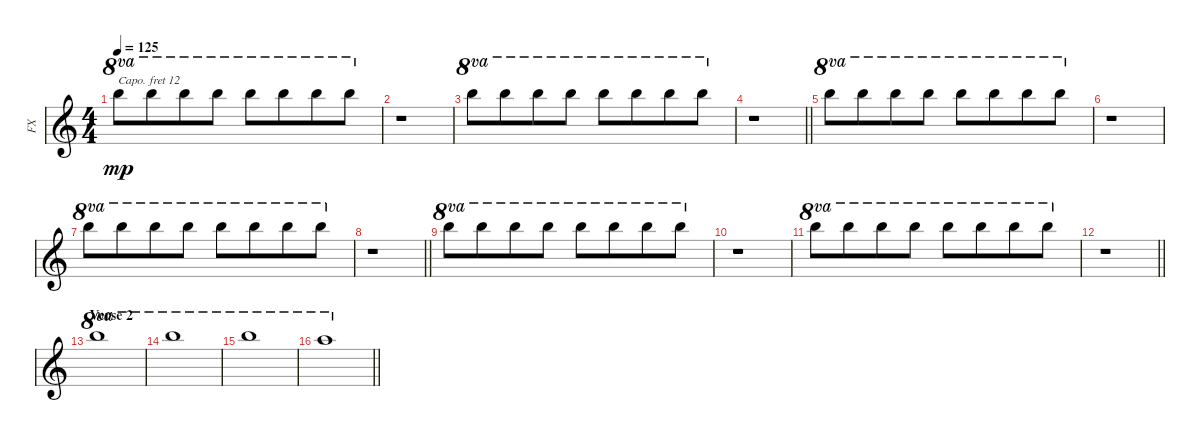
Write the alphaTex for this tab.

\track ("FX" "FX") {instrument celesta}
\staff {score}
\capo 12
\tuning (E4 B3 G3 D3 A2 E2) {hide}
\ts (4 4)
\tempo 125
\clef g2
\ks c
19.1.8{ot 8va dy mp} 19.1.8{ot 8va beam merge} 19.1.8{ot 8va} 19.1.8{ot 8va} 19.1.8{ot 8va} 19.1.8{ot 8va beam merge} 19.1.8{ot 8va} 19.1.8{ot 8va} |
r.1 |
19.1.8{ot 8va} 19.1.8{ot 8va beam merge} 19.1.8{ot 8va} 19.1.8{ot 8va} 19.1.8{ot 8va} 19.1.8{ot 8va beam merge} 19.1.8{ot 8va} 19.1.8{ot 8va} |
\barLineRight lightlight
r.1 |
\section ("" "")
19.1.8{ot 8va} 19.1.8{ot 8va beam merge} 19.1.8{ot 8va} 19.1.8{ot 8va} 19.1.8{ot 8va} 19.1.8{ot 8va beam merge} 19.1.8{ot 8va} 19.1.8{ot 8va} |
r.1 |
19.1.8{ot 8va} 19.1.8{ot 8va beam merge} 19.1.8{ot 8va} 19.1.8{ot 8va} 19.1.8{ot 8va} 19.1.8{ot 8va beam merge} 19.1.8{ot 8va} 19.1.8{ot 8va} |
\barLineRight lightlight
r.1 |
19.1.8{ot 8va} 19.1.8{ot 8va beam merge} 19.1.8{ot 8va} 19.1.8{ot 8va} 19.1.8{ot 8va} 19.1.8{ot 8va beam merge} 19.1.8{ot 8va} 19.1.8{ot 8va} |
r.1 |
19.1.8{ot 8va} 19.1.8{ot 8va beam merge} 19.1.8{ot 8va} 19.1.8{ot 8va} 19.1.8{ot 8va} 19.1.8{ot 8va beam merge} 19.1.8{ot 8va} 19.1.8{ot 8va} |
\barLineRight lightlight
r.1 |
\section ("" "Verse 2")
19.1.1{ot 8va} |
19.1.1{ot 8va} |
19.1.1{ot 8va} |
\barLineRight lightlight
17.1.1{ot 8va}
